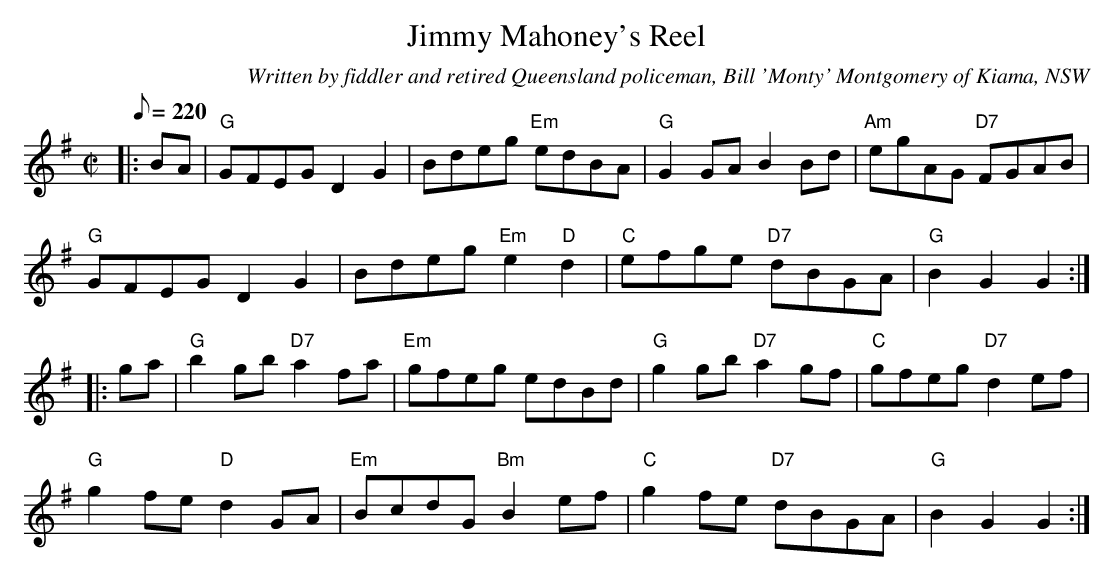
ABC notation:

X:1
T:Jimmy Mahoney's Reel
C:Written by fiddler and retired Queensland policeman, Bill 'Monty' Montgomery of Kiama, NSW
M:C|
Q:220
K:G
|:BA|"G"GFEG D2G2|Bdeg "Em"edBA|"G"G2 GA B2 Bd|"Am"egAG "D7"FGAB|
"G"GFEG D2G2|Bdeg "Em"e2 "D"d2|"C"efge "D7"dBGA|"G"B2 G2 G2:|
|:ga|"G"b2gb "D7"a2 fa|"Em"gfeg edBd|"G"g2 gb "D7"a2 gf|"C"gfeg "D7"d2 ef|
"G"g2fe "D"d2 GA |"Em"BcdG "Bm"B2 ef|"C"g2 fe "D7"dBGA|"G"B2 G2 G2:|
